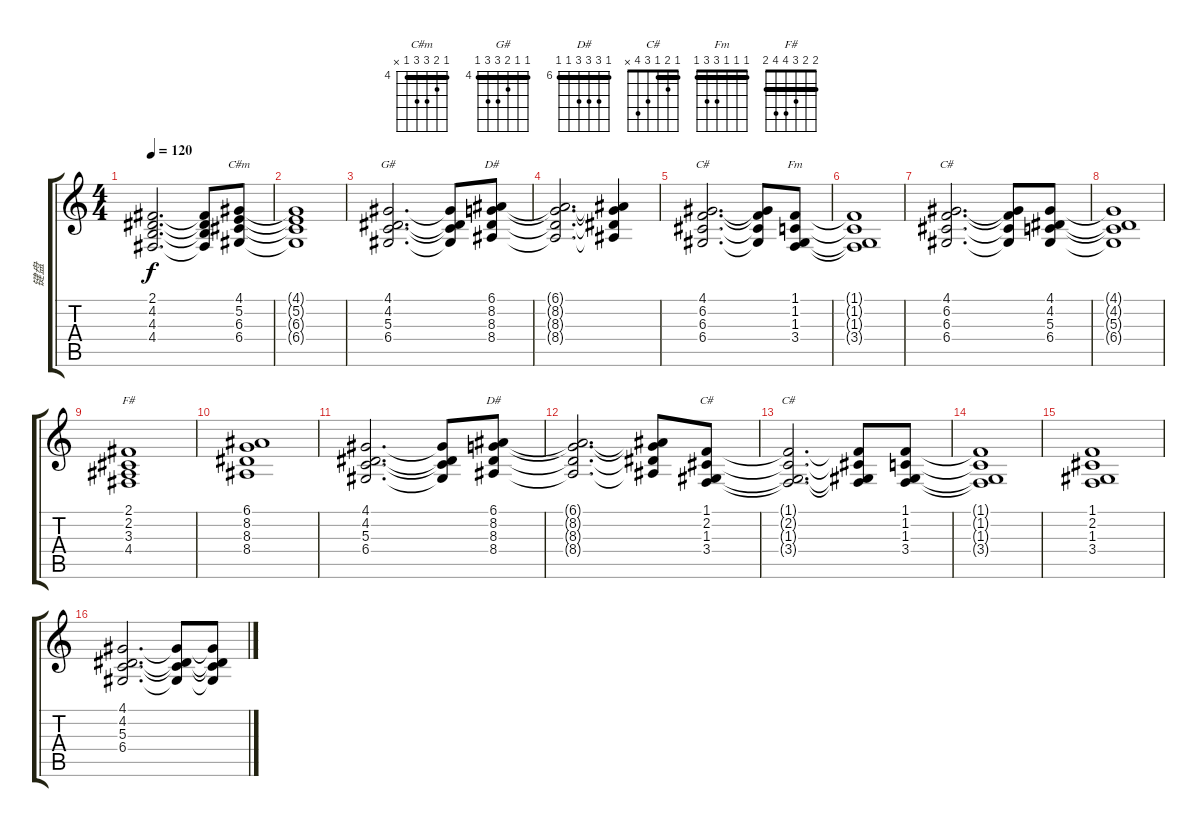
\track ("键盘" "键盘") {instrument synthstrings1}
\staff {score tabs}
\tuning (E4 B3 G3 D3 A2 E2) {hide}
\chord ("C#m" 4 5 6 6 4 x) {firstfret 4 barre 4}
\chord ("G#" 4 4 5 6 6 4) {firstfret 4 barre 4}
\chord ("D#" 6 8 8 8 6 x) {firstfret 6 barre 6}
\chord ("C#" 4 6 6 6 4 x) {firstfret 4 barre 4}
\chord ("Fm" 1 1 1 3 3 1) {barre 1}
\chord ("C#" 4 6 6 6 4 4) {firstfret 4 barre 4}
\chord ("F#" 2 2 3 4 4 2) {barre 2}
\chord ("D#" 6 8 8 8 6 6) {firstfret 6 barre 6}
\chord ("C#" 1 2 1 3 x x) {barre 1}
\chord ("C#" 1 2 1 3 4 x) {barre 1}
\ts (4 4)
\tempo 120
\clef g2
\ks c
(2.1{t} 4.2{t} 4.3{t} 4.4{t}).2{d dy f} (2.1{t} 4.2{t} 4.3{t} 4.4{t}).8 (4.1 5.2 6.3 6.4).8{ch "C#m"} |
(4.1{t} 5.2{t} 6.3{t} 6.4{t}).1 |
(4.1 4.2 5.3 6.4).2{d ch "G#"} (4.1{t} 4.2{t} 5.3{t} 6.4{t}).8 (6.1 8.2 8.3 8.4).8{ch "D#"} |
(6.1{t} 8.2{t} 8.3{t} 8.4{t}).2{d} (6.1{t} 8.2{t} 8.3{t} 8.4{t}).4 |
(4.1 6.2 6.3 6.4).2{d ch "C#"} (4.1{t} 6.2{t} 6.3{t} 6.4{t}).8 (1.1 1.2 1.3 3.4).8{ch "Fm"} |
(1.1{t} 1.2{t} 1.3{t} 3.4{t}).1 |
(4.1 6.2 6.3 6.4).2{d ch "C#"} (4.1{t} 6.2{t} 6.3{t} 6.4{t}).8 (4.1 4.2 5.3 6.4).8 |
(4.1{t} 4.2{t} 5.3{t} 6.4{t}).1 |
(2.1 2.2 3.3 4.4).1{ch "F#"} |
(6.1 8.2 8.3 8.4).1 |
(4.1 4.2 5.3 6.4).2{d} (4.1{t} 4.2{t} 5.3{t} 6.4{t}).8 (6.1 8.2 8.3 8.4).8{ch "D#"} |
(6.1{t} 8.2{t} 8.3{t} 8.4{t}).2{d} (6.1{t} 8.2{t} 8.3{t} 8.4{t}).8 (1.1 2.2 1.3 3.4).8{ch "C#"} |
(1.1{t} 2.2{t} 1.3{t} 3.4{t}).2{d ch "C#"} (1.1{t} 2.2{t} 1.3{t} 3.4{t}).8 (1.1 1.2 1.3 3.4).8 |
(1.1{t} 1.2{t} 1.3{t} 3.4{t}).1 |
(1.1 2.2 1.3 3.4).1 |
(4.1 4.2 5.3 6.4).2{d} (4.1{t} 4.2{t} 5.3{t} 6.4{t}).8 (4.1{t} 4.2{t} 5.3{t} 6.4{t}).8
